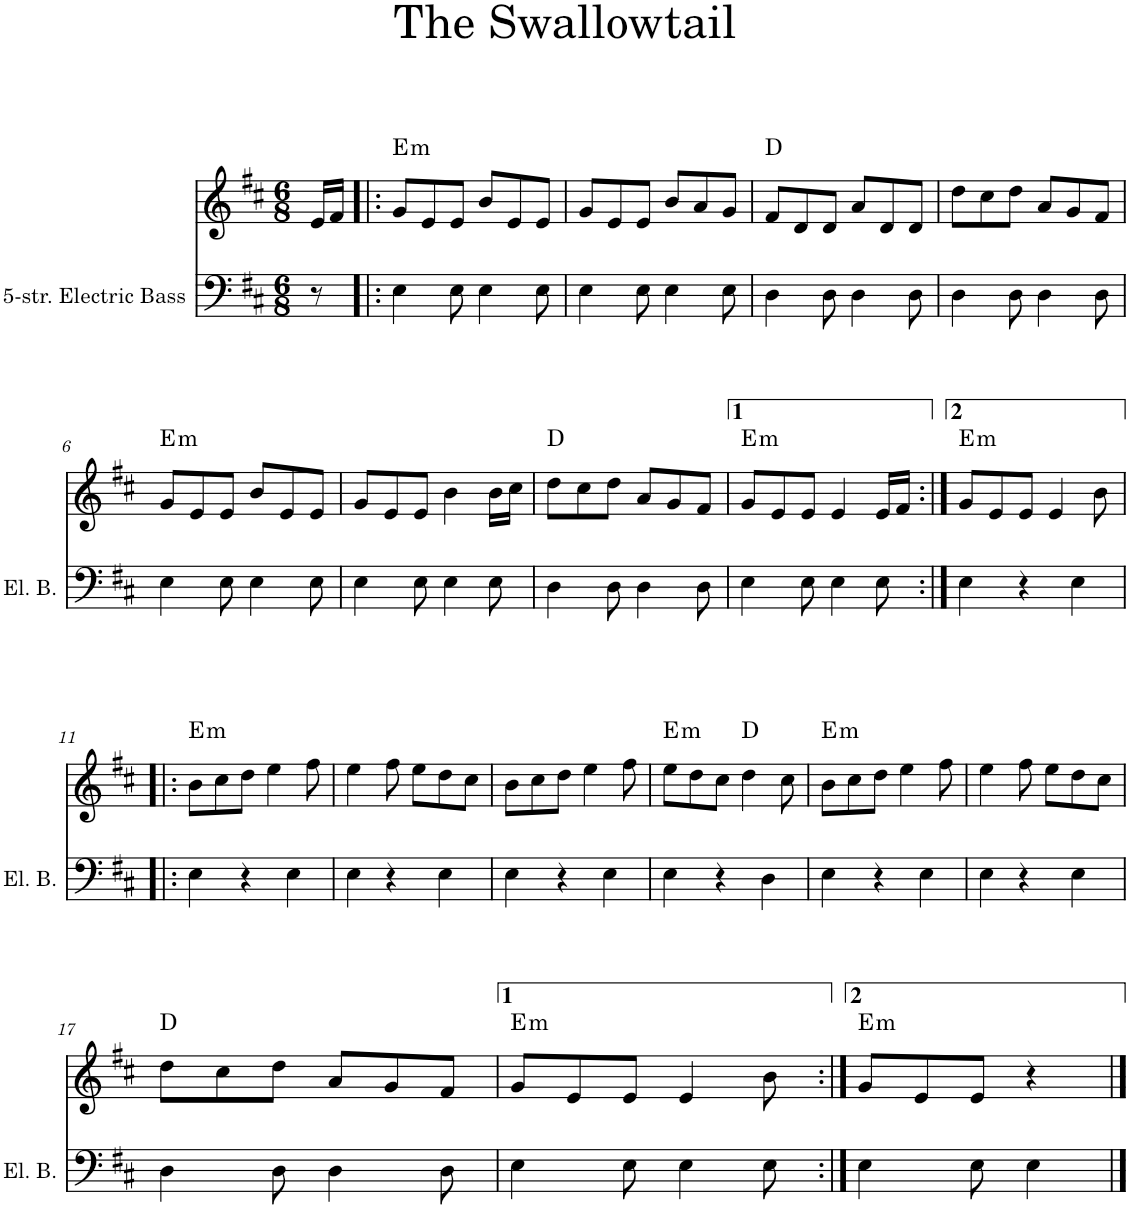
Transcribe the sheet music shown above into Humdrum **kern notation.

**kern	**kern	**harte
*part2	*part1	*part1
*staff2	*staff1	*
*I"5-str. Electric Bass	*I"Flute	*
*I'El. B.	*I'Fl	*
*clefF4	*clefG2	*
*Trd7c12	*	*
*k[f#c#]	*k[f#c#]	*
*D:	*D:	*
*M6/8	*M6/8	*
=1	=1	=1
8r	16e/LL	.
.	16f#/JJ	.
=2!|:	=2!|:	=2!|:
!	!	!LO:H:kt=m
4E\	8g/L	E:min
.	8e/	.
8E\	8e/J	.
4E\	8b/L	.
.	8e/	.
8E\	8e/J	.
=3	=3	=3
4E\	8g/L	.
.	8e/	.
8E\	8e/J	.
4E\	8b/L	.
.	8a/	.
8E\	8g/J	.
=4	=4	=4
4D\	8f#/L	D:maj
.	8d/	.
8D\	8d/J	.
4D\	8a/L	.
.	8d/	.
8D\	8d/J	.
=5	=5	=5
4D\	8dd\L	.
.	8cc#\	.
8D\	8dd\J	.
4D\	8a/L	.
.	8g/	.
8D\	8f#/J	.
!!LO:LB:g=z
=6	=6	=6
!	!	!LO:H:kt=m
4E\	8g/L	E:min
.	8e/	.
8E\	8e/J	.
4E\	8b/L	.
.	8e/	.
8E\	8e/J	.
=7	=7	=7
4E\	8g/L	.
.	8e/	.
8E\	8e/J	.
4E\	4b\	.
8E\	16b\LL	.
.	16cc#\JJ	.
=8	=8	=8
4D\	8dd\L	D:maj
.	8cc#\	.
8D\	8dd\J	.
4D\	8a/L	.
.	8g/	.
8D\	8f#/J	.
=9	=9	=9
!	!	!LO:H:kt=m
4E\	8g/L	E:min
.	8e/	.
8E\	8e/J	.
4E\	4e/	.
8E\	16e/LL	.
.	16f#/JJ	.
=10:|!	=10:|!	=10:|!
!	!	!LO:H:kt=m
4E\	8g/L	E:min
.	8e/	.
4r	8e/J	.
.	4e/	.
4E\	.	.
.	8b\	.
!!LO:LB:g=z
=11!|:	=11!|:	=11!|:
!	!	!LO:H:kt=m
4E\	8b\L	E:min
.	8cc#\	.
4r	8dd\J	.
.	4ee\	.
4E\	.	.
.	8ff#\	.
=12	=12	=12
4E\	4ee\	.
4r	8ff#\	.
.	8ee\L	.
4E\	8dd\	.
.	8cc#\J	.
=13	=13	=13
4E\	8b\L	.
.	8cc#\	.
4r	8dd\J	.
.	4ee\	.
4E\	.	.
.	8ff#\	.
=14	=14	=14
!	!	!LO:H:kt=m
4E\	8ee\L	E:min
.	8dd\	.
4r	8cc#\J	.
.	4dd\	D:maj
4D\	.	.
.	8cc#\	.
=15	=15	=15
!	!	!LO:H:kt=m
4E\	8b\L	E:min
.	8cc#\	.
4r	8dd\J	.
.	4ee\	.
4E\	.	.
.	8ff#\	.
=16	=16	=16
4E\	4ee\	.
4r	8ff#\	.
.	8ee\L	.
4E\	8dd\	.
.	8cc#\J	.
!!LO:LB:g=z
=17	=17	=17
4D\	8dd\L	D:maj
.	8cc#\	.
8D\	8dd\J	.
4D\	8a/L	.
.	8g/	.
8D\	8f#/J	.
=18	=18	=18
!	!	!LO:H:kt=m
4E\	8g/L	E:min
.	8e/	.
8E\	8e/J	.
4E\	4e/	.
8E\	8b\	.
=19:|!	=19:|!	=19:|!
!	!	!LO:H:kt=m
4E\	8g/L	E:min
.	8e/	.
8E\	8e/J	.
4E\	4r	.
==	==	==
*-	*-	*-
